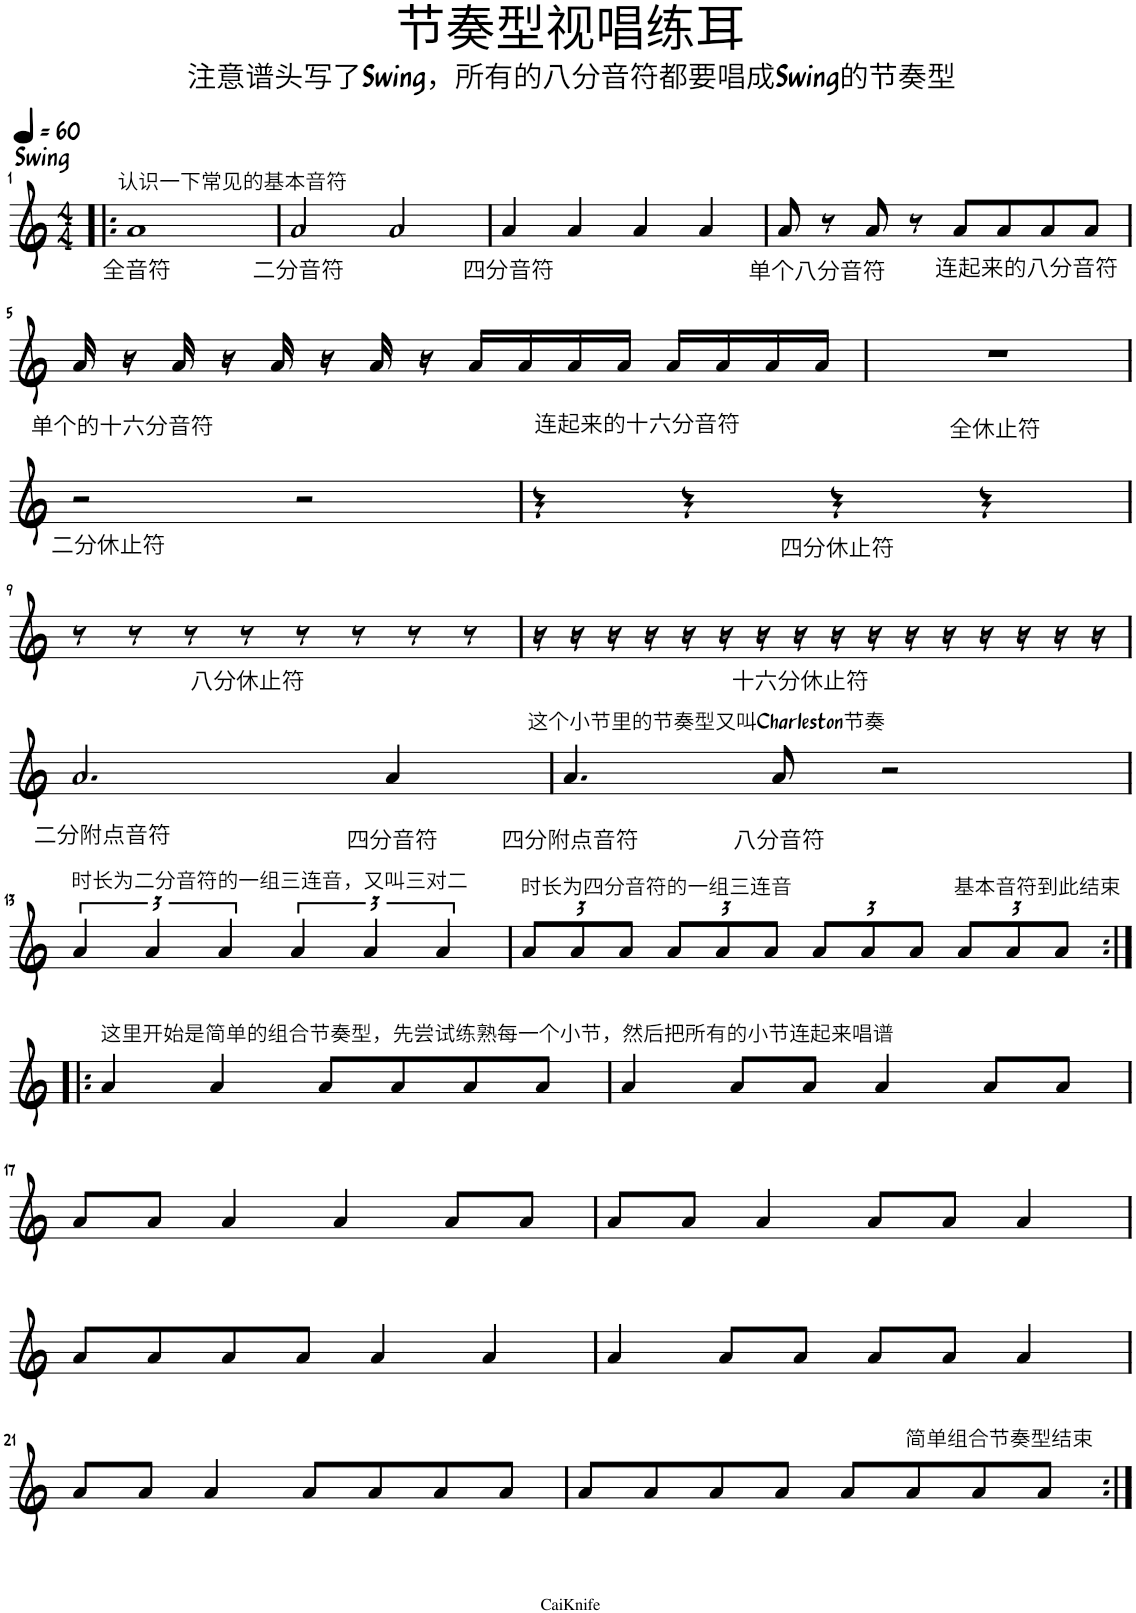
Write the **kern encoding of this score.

**kern	**text	**harte
*part1	*part1	*part1
*staff1	*staff1	*
*I"Piano	*	*
*I'Pno.	*	*
*clefG2	*	*
*k[]	*	*
*M4/4	*	*
*MM60	*	*
=1!|:	=1!|:	=1!|:
!LO:TX:a:B:t=Swing	!	!
!LO:TX:a:t=认识一下常见的基本音符	!	!
!	!LO:LY:b	!
1a	全音符	.
=2	=2	=2
!	!LO:LY:b	!
2a/	二分音符	.
2a/	.	.
=3	=3	=3
!	!LO:LY:b	!
4a/	四分音符	.
4a/	.	.
4a/	.	.
4a/	.	.
=4	=4	=4
!	!LO:LY:b	!LO:H:kt=N.C.
8a/	单个八分音符	N
8r	.	.
8a/	.	.
8r	.	.
8a/L	.	.
!	!LO:LY:b	!
8a/	连起来的八分音符	.
8a/	.	.
8a/J	.	.
!!LO:LB:g=z
=5	=5	=5
!	!LO:LY:b	!
16a/	单个的十六分音符	.
16r	.	.
16a/	.	.
16r	.	.
16a/	.	.
16r	.	.
16a/	.	.
16r	.	.
16a/LL	.	.
16a/	.	.
16a/	.	.
!	!LO:LY:b	!
16a/JJ	连起来的十六分音符	.
16a/LL	.	.
16a/	.	.
16a/	.	.
16a/JJ	.	.
=6	=6	=6
!	!LO:LY:b	!
1r	全休止符	.
!!LO:LB:g=z
=7	=7	=7
!	!LO:LY:b	!
2r	二分休止符	.
2r	.	.
=8	=8	=8
4r	.	.
4r	.	.
!	!LO:LY:b	!
4r	四分休止符	.
4r	.	.
!!LO:LB:g=z
=9	=9	=9
8r	.	.
8r	.	.
8r	.	.
!	!LO:LY:b	!
8r	八分休止符	.
8r	.	.
8r	.	.
8r	.	.
8r	.	.
=10	=10	=10
16r	.	.
16r	.	.
16r	.	.
16r	.	.
16r	.	.
16r	.	.
16r	.	.
!	!LO:LY:b	!
16r	十六分休止符	.
16r	.	.
16r	.	.
16r	.	.
16r	.	.
16r	.	.
16r	.	.
16r	.	.
16r	.	.
!!LO:LB:g=z
=11	=11	=11
!	!LO:LY:b	!
2.a/	二分附点音符	.
!	!LO:LY:b	!
4a/	四分音符	.
=12	=12	=12
!LO:TX:a:t=这个小节里的节奏型又叫Charleston节奏	!	!
!	!LO:LY:b	!
4.a/	四分附点音符	.
!	!LO:LY:b	!
8a/	八分音符	.
2r	.	.
!!LO:LB:g=z
=13	=13	=13
!LO:TX:a:t=时长为二分音符的一组三连音，又叫三对二	!	!
6a/	.	.
6a/	.	.
6a/	.	.
6a/	.	.
6a/	.	.
6a/	.	.
=14	=14	=14
*Xbrackettup	*	*
!LO:TX:a:t=时长为四分音符的一组三连音	!	!
12a/L	.	.
12a/	.	.
12a/J	.	.
12a/L	.	.
12a/	.	.
12a/J	.	.
12a/L	.	.
12a/	.	.
12a/J	.	.
12a/L	.	.
12a/	.	.
!LO:TX:a:t=基本音符到此结束	!	!
12a/J	.	.
!!LO:LB:g=z
=15:|!|:	=15:|!|:	=15:|!|:
!LO:TX:a:t=这里开始是简单的组合节奏型，先尝试练熟每一个小节，然后把所有的小节连起来唱谱	!	!
4a/	.	.
4a/	.	.
8a/L	.	.
8a/	.	.
8a/	.	.
8a/J	.	.
=16	=16	=16
4a/	.	.
8a/L	.	.
8a/J	.	.
4a/	.	.
8a/L	.	.
8a/J	.	.
!!LO:LB:g=z
=17	=17	=17
8a/L	.	.
8a/J	.	.
4a/	.	.
4a/	.	.
8a/L	.	.
8a/J	.	.
=18	=18	=18
8a/L	.	.
8a/J	.	.
4a/	.	.
8a/L	.	.
8a/J	.	.
4a/	.	.
!!LO:LB:g=z
=19	=19	=19
8a/L	.	.
8a/	.	.
8a/	.	.
8a/J	.	.
4a/	.	.
4a/	.	.
=20	=20	=20
4a/	.	.
8a/L	.	.
8a/J	.	.
8a/L	.	.
8a/J	.	.
4a/	.	.
!!LO:LB:g=z
=21	=21	=21
8a/L	.	.
8a/J	.	.
4a/	.	.
8a/L	.	.
8a/	.	.
8a/	.	.
8a/J	.	.
=22	=22	=22
8a/L	.	.
8a/	.	.
8a/	.	.
8a/J	.	.
8a/L	.	.
!LO:TX:a:t=简单组合节奏型结束	!	!
8a/	.	.
8a/	.	.
8a/J	.	.
=:|!	=:|!	=:|!
*-	*-	*-
